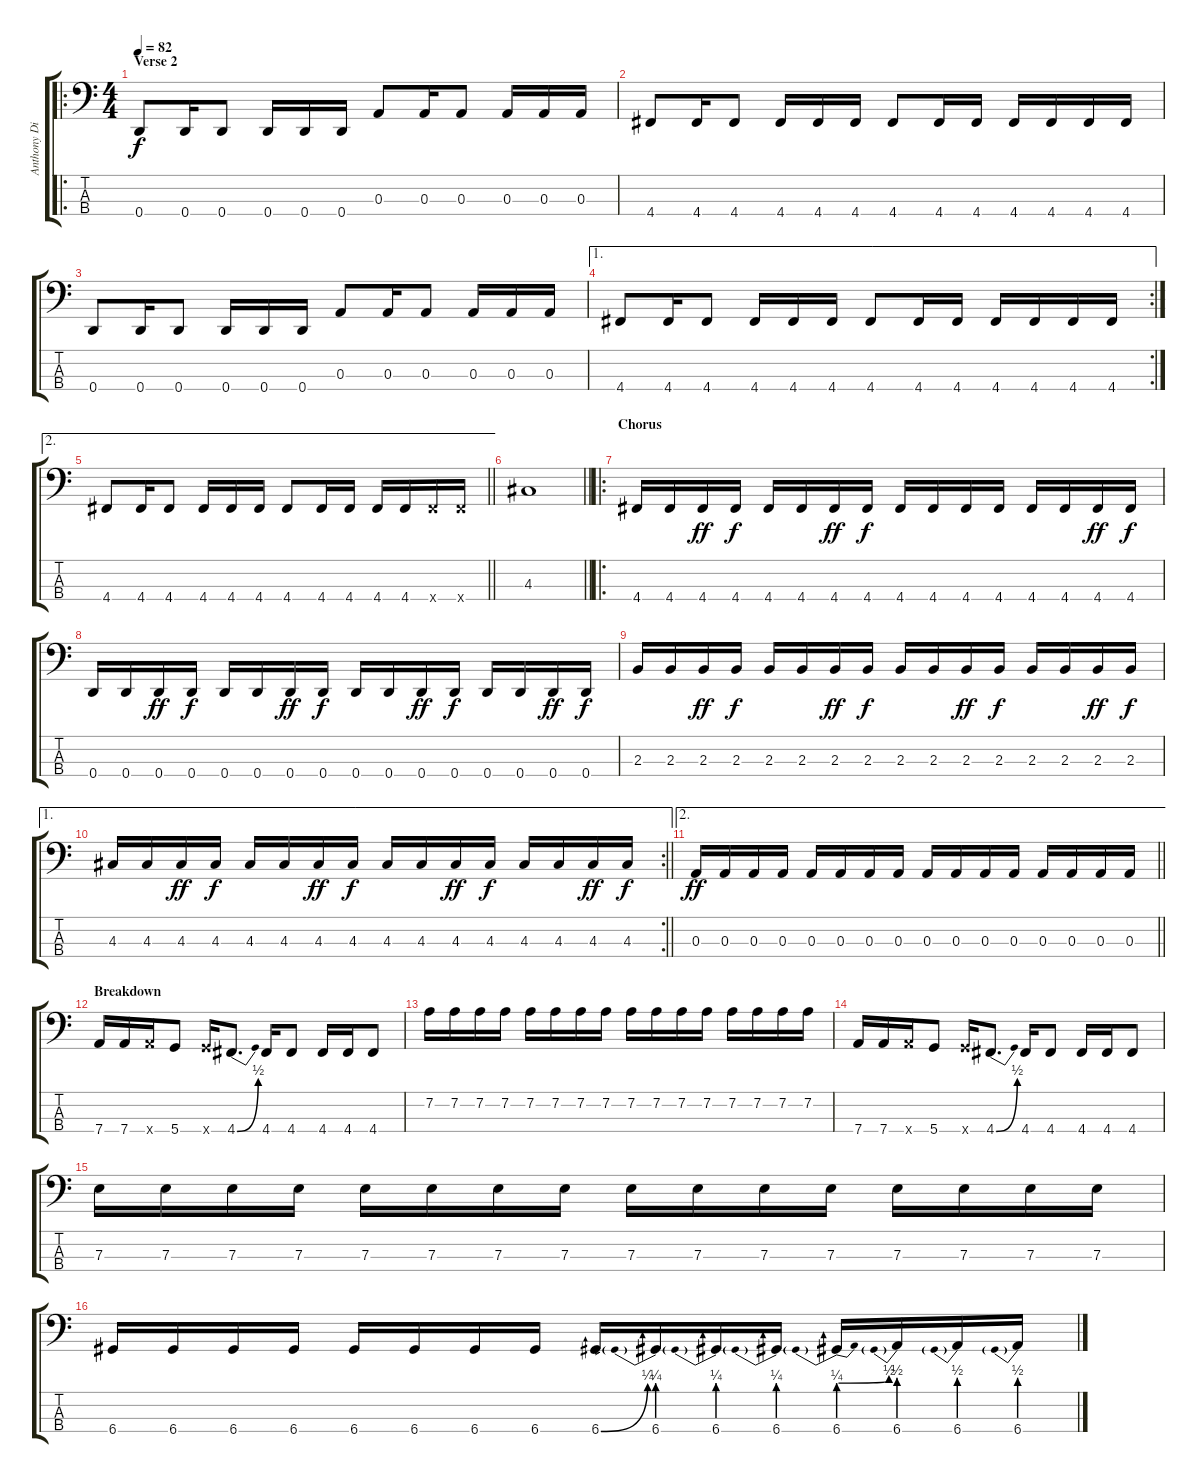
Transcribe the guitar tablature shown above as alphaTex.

\track ("Anthony DiIonno" "Anthony Di") {instrument electricbasspick}
\staff {score tabs}
\tuning (G2 D2 A1 D1) {hide}
\ro
\ts (4 4)
\section ("" "Verse 2")
\tempo 82
\clef f4
\ks c
0.4.8{dy f} 0.4.16 0.4.8 0.4.16 0.4.16 0.4.16 0.3.8 0.3.16 0.3.8 0.3.16 0.3.16 0.3.16 |
4.4.8 4.4.16 4.4.8 4.4.16 4.4.16 4.4.16 4.4.8 4.4.16 4.4.16 4.4.16 4.4.16 4.4.16 4.4.16 |
0.4.8 0.4.16 0.4.8 0.4.16 0.4.16 0.4.16 0.3.8 0.3.16 0.3.8 0.3.16 0.3.16 0.3.16 |
\ae 1
\rc 2
4.4.8 4.4.16 4.4.8 4.4.16 4.4.16 4.4.16 4.4.8 4.4.16 4.4.16 4.4.16 4.4.16 4.4.16 4.4.16 |
\ae 2
\barLineRight lightlight
4.4.8 4.4.16 4.4.8 4.4.16 4.4.16 4.4.16 4.4.8 4.4.16 4.4.16 4.4.16 4.4.16 4.4{x}.16 4.4{x}.16 |
\barLineRight lightlight
4.3.1 |
\ro
\section ("" "Chorus")
4.4.16 4.4.16 4.4.16{dy ff} 4.4.16{dy f} 4.4.16 4.4.16 4.4.16{dy ff} 4.4.16{dy f} 4.4.16 4.4.16 4.4.16 4.4.16 4.4.16 4.4.16 4.4.16{dy ff} 4.4.16{dy f} |
0.4.16 0.4.16 0.4.16{dy ff} 0.4.16{dy f} 0.4.16 0.4.16 0.4.16{dy ff} 0.4.16{dy f} 0.4.16 0.4.16 0.4.16{dy ff} 0.4.16{dy f} 0.4.16 0.4.16 0.4.16{dy ff} 0.4.16{dy f} |
2.3.16 2.3.16 2.3.16{dy ff} 2.3.16{dy f} 2.3.16 2.3.16 2.3.16{dy ff} 2.3.16{dy f} 2.3.16 2.3.16 2.3.16{dy ff} 2.3.16{dy f} 2.3.16 2.3.16 2.3.16{dy ff} 2.3.16{dy f} |
\ae 1
\rc 2
\barLineRight lightlight
4.3.16 4.3.16 4.3.16{dy ff} 4.3.16{dy f} 4.3.16 4.3.16 4.3.16{dy ff} 4.3.16{dy f} 4.3.16 4.3.16 4.3.16{dy ff} 4.3.16{dy f} 4.3.16 4.3.16 4.3.16{dy ff} 4.3.16{dy f} |
\ae 2
\barLineRight lightlight
0.3.16{dy ff} 0.3.16 0.3.16 0.3.16 0.3.16 0.3.16 0.3.16 0.3.16 0.3.16 0.3.16 0.3.16 0.3.16 0.3.16 0.3.16 0.3.16 0.3.16 |
\section ("" "Breakdown")
7.4.16 7.4.16 7.4{x}.16 5.4.8 5.4{x}.16 4.4{be (bend 0 0 60 2)}.8{d} 4.4.16 4.4.8 4.4.16 4.4.16 4.4.8 |
7.2.16 7.2.16 7.2.16 7.2.16 7.2.16 7.2.16 7.2.16 7.2.16 7.2.16 7.2.16 7.2.16 7.2.16 7.2.16 7.2.16 7.2.16 7.2.16 |
7.4.16 7.4.16 7.4{x}.16 5.4.8 5.4{x}.16 4.4{be (bend 0 0 60 2)}.8{d} 4.4.16 4.4.8 4.4.16 4.4.16 4.4.8 |
7.3.16 7.3.16 7.3.16 7.3.16 7.3.16 7.3.16 7.3.16 7.3.16 7.3.16 7.3.16 7.3.16 7.3.16 7.3.16 7.3.16 7.3.16 7.3.16 |
6.4.16 6.4.16 6.4.16 6.4.16 6.4.16 6.4.16 6.4.16 6.4.16 6.4{be (bend 0 0 60 1)}.16 6.4{be (prebend 0 1 60 1)}.16 6.4{be (prebend 0 1 60 1)}.16 6.4{be (prebend 0 1 60 1)}.16 6.4{be (prebendbend 0 1 60 2)}.16 6.4{be (prebend 0 2 60 2)}.16 6.4{be (prebend 0 2 60 2)}.16 6.4{be (prebend 0 2 60 2)}.16
